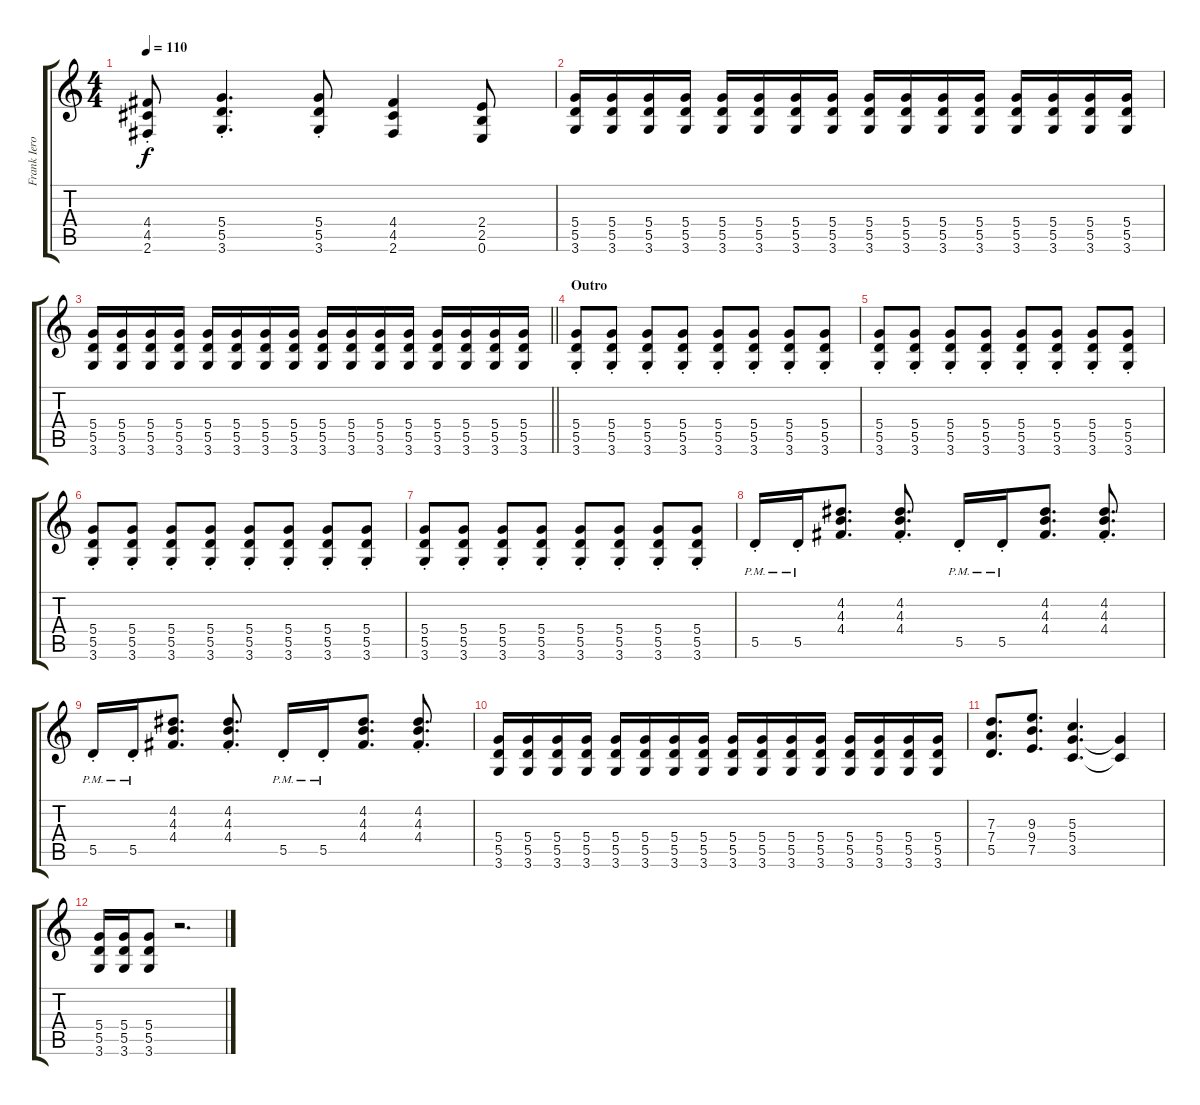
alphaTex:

\track ("Frank Iero" "Frank Iero") {instrument distortionguitar}
\staff {score tabs}
\tuning (E4 B3 G3 D3 A2 E2) {hide}
\ts (4 4)
\tempo 110
\clef g2
\ks c
(4.4{st} 4.5{st} 2.6{st}).8{dy f} (5.4{st} 5.5{st} 3.6{st}).4{d} (5.4{st} 5.5{st} 3.6{st}).8 (4.4 4.5 2.6).4 (2.4 2.5 0.6).8 |
(5.4 5.5 3.6).16 (5.4 5.5 3.6).16 (5.4 5.5 3.6).16 (5.4 5.5 3.6).16 (5.4 5.5 3.6).16 (5.4 5.5 3.6).16 (5.4 5.5 3.6).16 (5.4 5.5 3.6).16 (5.4 5.5 3.6).16 (5.4 5.5 3.6).16 (5.4 5.5 3.6).16 (5.4 5.5 3.6).16 (5.4 5.5 3.6).16 (5.4 5.5 3.6).16 (5.4 5.5 3.6).16 (5.4 5.5 3.6).16 |
\barLineRight lightlight
(5.4 5.5 3.6).16 (5.4 5.5 3.6).16 (5.4 5.5 3.6).16 (5.4 5.5 3.6).16 (5.4 5.5 3.6).16 (5.4 5.5 3.6).16 (5.4 5.5 3.6).16 (5.4 5.5 3.6).16 (5.4 5.5 3.6).16 (5.4 5.5 3.6).16 (5.4 5.5 3.6).16 (5.4 5.5 3.6).16 (5.4 5.5 3.6).16 (5.4 5.5 3.6).16 (5.4 5.5 3.6).16 (5.4 5.5 3.6).16 |
\section ("" "Outro")
(5.4{st} 5.5{st} 3.6{st}).8 (5.4{st} 5.5{st} 3.6{st}).8 (5.4{st} 5.5{st} 3.6{st}).8 (5.4{st} 5.5{st} 3.6{st}).8 (5.4{st} 5.5{st} 3.6{st}).8 (5.4{st} 5.5{st} 3.6{st}).8 (5.4{st} 5.5{st} 3.6{st}).8 (5.4{st} 5.5{st} 3.6{st}).8 |
(5.4{st} 5.5{st} 3.6{st}).8 (5.4{st} 5.5{st} 3.6{st}).8 (5.4{st} 5.5{st} 3.6{st}).8 (5.4{st} 5.5{st} 3.6{st}).8 (5.4{st} 5.5{st} 3.6{st}).8 (5.4{st} 5.5{st} 3.6{st}).8 (5.4{st} 5.5{st} 3.6{st}).8 (5.4{st} 5.5{st} 3.6{st}).8 |
(5.4{st} 5.5{st} 3.6{st}).8 (5.4{st} 5.5{st} 3.6{st}).8 (5.4{st} 5.5{st} 3.6{st}).8 (5.4{st} 5.5{st} 3.6{st}).8 (5.4{st} 5.5{st} 3.6{st}).8 (5.4{st} 5.5{st} 3.6{st}).8 (5.4{st} 5.5{st} 3.6{st}).8 (5.4{st} 5.5{st} 3.6{st}).8 |
(5.4{st} 5.5{st} 3.6{st}).8 (5.4{st} 5.5{st} 3.6{st}).8 (5.4{st} 5.5{st} 3.6{st}).8 (5.4{st} 5.5{st} 3.6{st}).8 (5.4{st} 5.5{st} 3.6{st}).8 (5.4{st} 5.5{st} 3.6{st}).8 (5.4{st} 5.5{st} 3.6{st}).8 (5.4{st} 5.5{st} 3.6{st}).8 |
5.5{pm st}.16 5.5{pm st}.16 (4.2 4.3 4.4).8{d} (4.2{st} 4.3{st} 4.4).8{d} 5.5{pm st}.16 5.5{pm st}.16 (4.2 4.3 4.4).8{d} (4.2{st} 4.3{st} 4.4).8{d} |
5.5{pm st}.16 5.5{pm st}.16 (4.2 4.3 4.4).8{d} (4.2{st} 4.3{st} 4.4).8{d} 5.5{pm st}.16 5.5{pm st}.16 (4.2 4.3 4.4).8{d} (4.2{st} 4.3{st} 4.4).8{d} |
(5.4 5.5 3.6).16 (5.4 5.5 3.6).16 (5.4 5.5 3.6).16 (5.4 5.5 3.6).16 (5.4 5.5 3.6).16 (5.4 5.5 3.6).16 (5.4 5.5 3.6).16 (5.4 5.5 3.6).16 (5.4 5.5 3.6).16 (5.4 5.5 3.6).16 (5.4 5.5 3.6).16 (5.4 5.5 3.6).16 (5.4 5.5 3.6).16 (5.4 5.5 3.6).16 (5.4 5.5 3.6).16 (5.4 5.5 3.6).16 |
(7.3 7.4 5.5).8{d} (9.3 9.4 7.5).8{d} (5.3 5.4 3.5).4{d} (5.4{t} 3.5{t}).4 |
(5.4 5.5 3.6).16 (5.4 5.5 3.6).16 (5.4 5.5 3.6).8 r.2{d}
